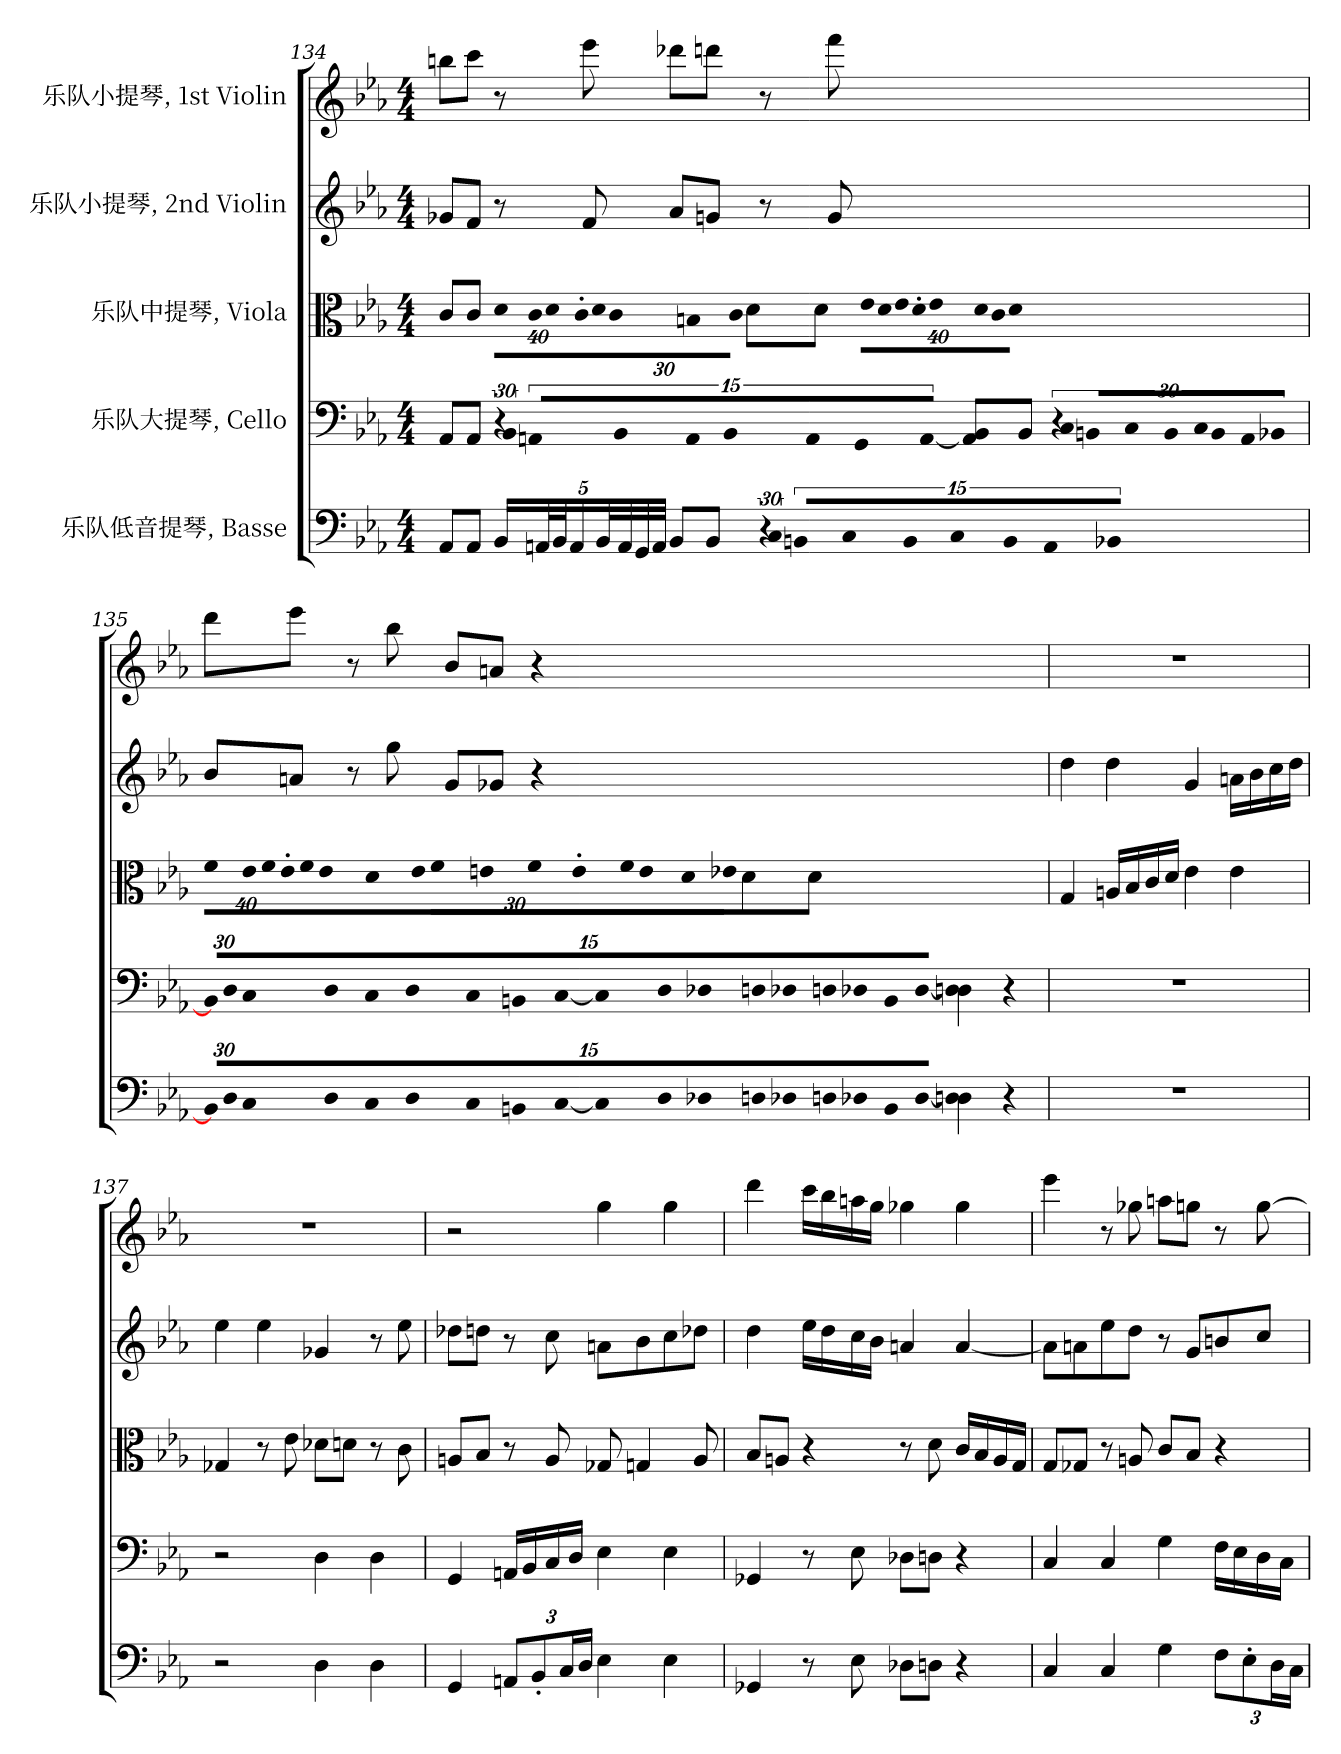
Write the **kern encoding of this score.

**kern	**kern	**kern	**kern	**kern
*part5	*part4	*part3	*part2	*part1
*staff5	*staff4	*staff3	*staff2	*staff1
*I"乐队低音提琴, Basse	*I"乐队大提琴, Cello	*I"乐队中提琴, Viola	*I"乐队小提琴, 2nd Violin	*I"乐队小提琴, 1st Violin
!!LO:PB:g=z
*clefF4	*clefF4	*clefC3	*clefG2	*clefG2
*ITrd7c12	*	*	*	*
*k[b-e-a-]	*k[b-e-a-]	*k[b-e-a-]	*k[b-e-a-]	*k[b-e-a-]
*M4/4	*M4/4	*M4/4	*M4/4	*M4/4
*MM106	*MM106	*MM106	*MM106	*MM106
=134	=134	=134	=134	=134
8AAA-/L	8AA-/L	8c/L	8g-X/L	8bbn\L
8AAA-/J	8AA-/J	8c/J	8f/J	8ccc\J
*Xbrackettup	*	*	*	*
!	!LO:N:vis=64	!	!	!
*	*	*Xbrackettup	*	*
*	*	*	*	*MM114
!	!	!LO:N:vis=32	!	!
20BBB-/LL	960%17r	640%23d\LLL	8r	8r
!	!LO:N:vis=256%9	!	!	!
.	960%17BB-/	.	.	.
.	1920ryy	.	.	.
!	!LO:N:vis=32	!LO:N:vis=32	!	!
.	640%23AAn/LLL	640%23c\	.	.
40AAAn/L	.	.	.	.
!	!LO:N:vis=32	!LO:N:vis=32	!	!
.	640%23BB-/	640%23d\	.	.
40BBB-/J	.	.	.	.
20AAA/	.	.	.	.
!	!LO:N:vis=32	!LO:N:vis=32	!	!
.	640%23AA/	640%23c'\	.	.
.	.	.	8f/	8eee-\
!	!LO:N:vis=256%9	!LO:N:vis=256%9	!	!
.	960%17BB-/K	960%17d\K	.	.
40BBB-/L	.	.	.	.
!	!LO:N:vis=32	!LO:N:vis=32	!	!
.	640%23AA/	640%23c\	.	.
40AAA/	.	.	.	.
!	!LO:N:vis=32	!LO:N:vis=32	!	!
.	640%23GG/	640%23Bn\	.	.
40GGG/	.	.	.	.
40AAA/JJJ	.	.	.	.
!	!LO:N:vis=256%9	!LO:N:vis=256%9	!	!
.	[960%17AA/JJJk	960%17c\JJJk	.	.
*	*	*	*	*MM108
8BBB-/L	.	.	8a-/L	8ddd-X\L
.	8AA/] 8BB-/L	8d\L	.	.
8BBB-/J	.	.	8gn/J	8dddn\J
.	8BB-/J	8d\J	.	.
*brackettup	*	*	*	*
*	*	*	*	*MM114
!LO:N:vis=64	!	!	!	!
960%17r	.	.	8r	8r
!	!LO:N:vis=64	!LO:N:vis=32	!	!
.	960%17r	640%23e-\LLL	.	.
!LO:N:vis=256%9	!	!	!	!
960%17CC/	.	.	.	.
!	!LO:N:vis=256%9	!	!	!
.	960%17C/	.	.	.
1920ryy	.	.	.	.
!LO:N:vis=32	!	!	!	!
640%23BBBn/LLL	.	.	.	.
!	!LO:N:vis=32	!	!	!
.	640%23BBn/LLL	.	.	.
!	!	!LO:N:vis=32	!	!
.	.	640%23d\	.	.
!LO:N:vis=32	!	!	!	!
640%23CC/	.	.	.	.
!	!LO:N:vis=32	!	!	!
.	640%23C/	.	.	.
!	!	!LO:N:vis=32	!	!
.	.	640%23e-\	.	.
!LO:N:vis=32	!	!	!	!
640%23BBB/	.	.	.	.
!	!LO:N:vis=32	!	!	!
.	640%23BB/	.	.	.
!	!	!LO:N:vis=32	!	!
.	.	640%23d'\	.	.
.	.	.	8g/	8fff\
!LO:N:vis=256%9	!	!	!	!
960%17CC/K	.	.	.	.
!	!LO:N:vis=256%9	!	!	!
.	960%17C/K	.	.	.
!	!	!LO:N:vis=256%9	!	!
.	.	960%17e-\K	.	.
!LO:N:vis=32	!	!	!	!
640%23BBB/	.	.	.	.
!	!LO:N:vis=32	!	!	!
.	640%23BB/	.	.	.
!	!	!LO:N:vis=32	!	!
.	.	640%23d\	.	.
!LO:N:vis=32	!	!	!	!
640%23AAA/	.	.	.	.
!	!LO:N:vis=32	!	!	!
.	640%23AA/	.	.	.
!	!	!LO:N:vis=32	!	!
.	.	640%23c\	.	.
!LO:N:vis=256%9	!	!	!	!
[960%17BBB-X/JJJk	.	.	.	.
!	!LO:N:vis=256%9	!	!	!
.	[960%17BB-X/JJJk	.	.	.
!	!	!LO:N:vis=256%9	!	!
.	.	960%17d\JJJk	.	.
.	.	.	480ryy	480ryy
960ryy	.	.	.	.
.	1920ryy	.	.	.
!!LO:LB:g=z
=135	=135	=135	=135	=135
*Xbrackettup	*	*	*	*
!LO:N:vis=256%9	!	!	!	!
*	*Xbrackettup	*	*	*
*	*	*	*	*MM106
!	!LO:N:vis=256%9	!LO:N:vis=32	!	!
960%17BBB-/LLLL]	960%17BB-/LLLL]	640%23f\LLL	8b-/L	8ddd\L
!LO:N:vis=256%9	!LO:N:vis=256%9	!	!	!
960%17DD/J	960%17D/J	.	.	.
1920ryy	1920ryy	.	.	.
!LO:N:vis=32	!LO:N:vis=32	!LO:N:vis=32	!	!
640%23CC/	640%23C/	640%23e-\	.	.
!LO:N:vis=32	!LO:N:vis=32	!LO:N:vis=32	!	!
640%23DD/	640%23D/	640%23f\	.	.
!LO:N:vis=32	!LO:N:vis=32	!LO:N:vis=32	!	!
640%23CC/	640%23C/	640%23e-'\	.	.
.	.	.	8an/J	8eee-\J
!LO:N:vis=256%9	!LO:N:vis=256%9	!LO:N:vis=256%9	!	!
960%17DD/K	960%17D/K	960%17f\K	.	.
!LO:N:vis=32	!LO:N:vis=32	!LO:N:vis=32	!	!
640%23CC/	640%23C/	640%23e-\	.	.
!LO:N:vis=32	!LO:N:vis=32	!LO:N:vis=32	!	!
640%23BBBn/	640%23BBn/	640%23d\	.	.
!LO:N:vis=256%9	!LO:N:vis=256%9	!LO:N:vis=256%9	!	!
[960%17CC/L	[960%17C/L	960%17e-\JJJk	.	.
*	*	*	*	*MM114
.	.	.	8r	8r
!LO:N:vis=256%9	!LO:N:vis=256%9	!LO:N:vis=32	!	!
960%17CC/]	960%17C/]	640%23f\LLL	.	.
!LO:N:vis=256%9	!LO:N:vis=256%9	!	!	!
960%17DD/J	960%17D/J	.	.	.
!LO:N:vis=32	!LO:N:vis=32	!	!	!
640%23DD-X/	640%23D-X/	.	.	.
!	!	!LO:N:vis=32	!	!
.	.	640%23en\	.	.
!LO:N:vis=32	!LO:N:vis=32	!	!	!
640%23DDn/	640%23Dn/	.	.	.
!	!	!LO:N:vis=32	!	!
.	.	640%23f\	.	.
!LO:N:vis=32	!LO:N:vis=32	!	!	!
640%23DD-X/	640%23D-X/	.	.	.
!	!	!LO:N:vis=32	!	!
.	.	640%23e'\	.	.
.	.	.	8gg\	8bb-\
!LO:N:vis=256%9	!LO:N:vis=256%9	!	!	!
960%17DDn/K	960%17Dn/K	.	.	.
!	!	!LO:N:vis=256%9	!	!
.	.	960%17f\K	.	.
!LO:N:vis=32	!LO:N:vis=32	!	!	!
640%23DD-X/	640%23D-X/	.	.	.
!	!	!LO:N:vis=32	!	!
.	.	640%23e\	.	.
!LO:N:vis=32	!LO:N:vis=32	!	!	!
640%23BBB/	640%23BB/	.	.	.
!	!	!LO:N:vis=32	!	!
.	.	640%23d\	.	.
!LO:N:vis=256%9	!LO:N:vis=256%9	!	!	!
[960%17DD-/JJJk	[960%17D-/JJJk	.	.	.
!	!	!LO:N:vis=256%9	!	!
.	.	960%17e-X\JJJk	.	.
*	*	*	*	*MM108
.	.	.	8g/L	8b-/L
4DD-\] 4DDn\	4D-\] 4Dn\	.	.	.
.	.	4d\	.	.
.	.	.	8g-X/J	8an/J
*	*	*	*	*MM114
.	.	.	4r	4r
4r	4r	.	.	.
.	.	4d\	.	.
.	.	.	480ryy	480ryy
1920ryy	1920ryy	.	.	.
=136	=136	=136	=136	=136
*	*	*	*	*MM106
1r	1r	4G/	4dd\	1r
.	.	16An/LL	4dd\	.
.	.	16B-/	.	.
.	.	16c/	.	.
.	.	16d/JJ	.	.
.	.	4e-\	4g/	.
.	.	4e-\	16an\LL	.
.	.	.	16b-\	.
.	.	.	16cc\	.
.	.	.	16dd\JJ	.
!!LO:PB:g=z
=137	=137	=137	=137	=137
*	*	*	*	*MM106
2r	2r	4G-X/	4ee-\	1r
.	.	8r	4ee-\	.
.	.	8e-\	.	.
4DD\	4D\	8d-X\L	4g-X/	.
.	.	8dn\J	.	.
4DD\	4D\	8r	8r	.
.	.	8c\	8ee-\	.
=138	=138	=138	=138	=138
*	*	*	*	*MM106
4GGG/	4GG/	8An/L	8dd-X\L	2r
.	.	8B-/J	8ddn\J	.
12AAAn/L	16AAn/LL	8r	8r	.
.	16BB-/	.	.	.
12BBB-'/	.	.	.	.
.	16C/	8A/	8cc\	.
24CC/L	.	.	.	.
.	16D/JJ	.	.	.
24DD/JJ	.	.	.	.
*	*	*	*	*MM108
4EE-\	4E-\	8G-X/	8an\L	4gg\
.	.	4Gn/	8b-\	.
*	*	*	*	*MM114
4EE-\	4E-\	.	8cc\	4gg\
.	.	8A/	8dd-X\J	.
=139	=139	=139	=139	=139
*	*	*	*	*MM106
4GGG-X/	4GG-X/	8B-/L	4dd\	4ddd\
.	.	8An/J	.	.
*	*	*	*	*MM114
8r	8r	4r	16ee-\LL	16ccc\LL
.	.	.	16dd\	16bb-\
8EE-\	8E-\	.	16cc\	16aan\
.	.	.	16b-\JJ	16gg\JJ
*	*	*	*	*MM108
8DD-X\L	8D-X\L	8r	4an/	4gg-X\
8DDn\J	8Dn\J	8d\	.	.
*	*	*	*	*MM114
4r	4r	16c/LL	[4a/	4gg-\
.	.	16B-/	.	.
.	.	16A/	.	.
.	.	16G/JJ	.	.
!!LO:LB:g=z
=140	=140	=140	=140	=140
*	*	*	*	*MM106
4CC/	4C/	8G/L	8a\L]	4eee-\
.	.	8G-X/J	8an\	.
*	*	*	*	*MM114
4CC/	4C/	8r	8ee-\	8r
.	.	8An/	8dd\J	8gg-X\
*	*	*	*	*MM108
4GG\	4G\	8c/L	8r	8aan\L
.	.	8B-/J	8g/L	8ggn\J
*	*	*	*	*MM114
12FF\L	16F\LL	4r	8bn/	8r
.	16E-\	.	.	.
12EE-'\	.	.	.	.
.	16D\	.	8cc/J	[8gg\
24DD\L	.	.	.	.
.	16C\JJ	.	.	.
24CC\JJ	.	.	.	.
=	=	=	=	=
*-	*-	*-	*-	*-
